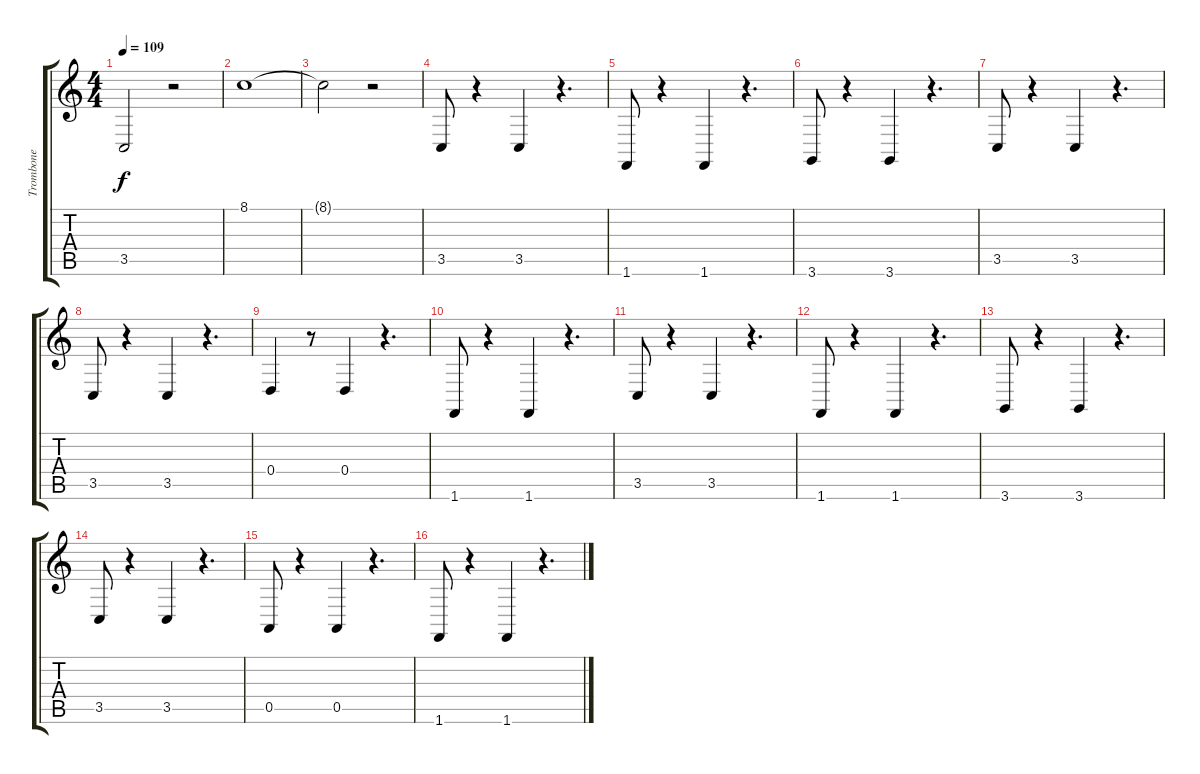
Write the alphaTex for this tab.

\track ("Trombone" "Trombone") {instrument trombone}
\staff {score tabs}
\tuning (E4 B3 G3 D3 A2 E2) {hide}
\ts (4 4)
\tempo 109
\clef g2
\ks c
3.5.2{dy f} r.2 |
8.1.1 |
8.1{t}.2 r.2 |
3.5.8 r.4 3.5.4 r.4{d} |
1.6.8 r.4 1.6.4 r.4{d} |
3.6.8 r.4 3.6.4 r.4{d} |
3.5.8 r.4 3.5.4 r.4{d} |
3.5.8 r.4 3.5.4 r.4{d} |
0.4.4 r.8 0.4.4 r.4{d} |
1.6.8 r.4 1.6.4 r.4{d} |
3.5.8 r.4 3.5.4 r.4{d} |
1.6.8 r.4 1.6.4 r.4{d} |
3.6.8 r.4 3.6.4 r.4{d} |
3.5.8 r.4 3.5.4 r.4{d} |
0.5.8 r.4 0.5.4 r.4{d} |
1.6.8 r.4 1.6.4 r.4{d}
